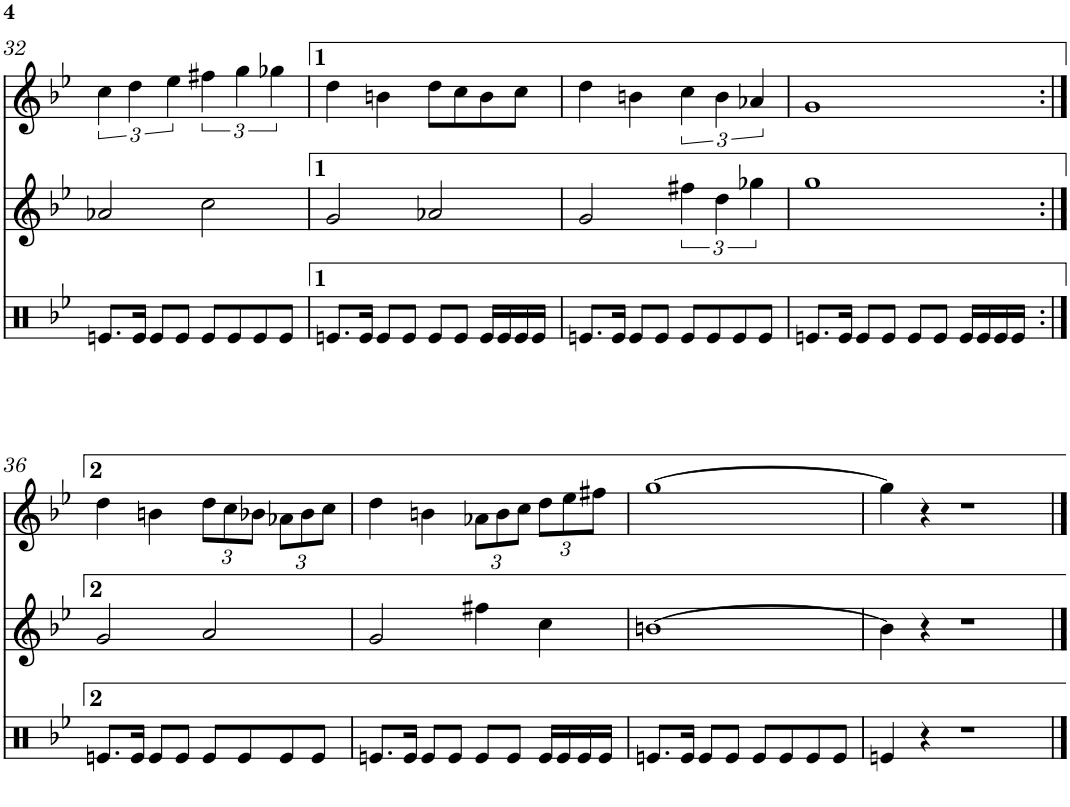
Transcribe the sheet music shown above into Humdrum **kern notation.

**kern	**kern	**kern
*part3	*part2	*part1
*staff3	*staff2	*staff1
*I"Timbal	*I"Gralla 2	*I"Gralla 1
!!LO:PB:g=z
*clefX	*clefG2	*clefG2
*k[b-e-]	*k[b-e-]	*k[b-e-]
*M4/4	*M4/4	*M4/4
=32	=32	=32
8.en/L	2a-X/	6cc\
.	.	6dd\
16e/Jk	.	.
8e/L	.	.
.	.	6ee-\
8e/J	.	.
8e/L	2cc\	6ff#X\
8e/	.	.
.	.	6gg\
8e/	.	.
.	.	6gg-X\
8e/J	.	.
=33	=33	=33
8.en/L	2g/	4dd\
16e/Jk	.	.
8e/L	.	4bn\
8e/J	.	.
8e/L	2a-X/	8dd\L
8e/J	.	8cc\
16e/LL	.	8b\
16e/	.	.
16e/	.	8cc\J
16e/JJ	.	.
=34	=34	=34
8.en/L	2g/	4dd\
16e/Jk	.	.
8e/L	.	4bn\
8e/J	.	.
8e/L	6ff#X\	6cc\
8e/	.	.
.	6dd\	6b\
8e/	.	.
.	6gg-X\	6a-X/
8e/J	.	.
=35	=35	=35
8.en/L	1gg	1g
16e/Jk	.	.
8e/L	.	.
8e/J	.	.
8e/L	.	.
8e/J	.	.
16e/LL	.	.
16e/	.	.
16e/	.	.
16e/JJ	.	.
!!LO:LB:g=z
=36:|!	=36:|!	=36:|!
8.en/L	2g/	4dd\
16e/Jk	.	.
8e/L	.	4bn\
8e/J	.	.
*	*	*Xbrackettup
8e/L	2a/	12dd\L
.	.	12cc\
8e/	.	.
.	.	12b-X\J
8e/	.	12a-X\L
.	.	12b-\
8e/J	.	.
.	.	12cc\J
=37	=37	=37
8.en/L	2g/	4dd\
16e/Jk	.	.
8e/L	.	4bn\
8e/J	.	.
8e/L	4ff#X\	12a-X\L
.	.	12b\
8e/J	.	.
.	.	12cc\J
16e/LL	4cc\	12dd\L
16e/	.	.
.	.	12ee-\
16e/	.	.
.	.	12ff#X\J
16e/JJ	.	.
=38	=38	=38
8.en/L	[1bn	[1gg
16e/Jk	.	.
8e/L	.	.
8e/J	.	.
8e/L	.	.
8e/	.	.
8e/	.	.
8e/J	.	.
=39	=39	=39
4en/	4b\]	4gg\]
4r	4r	4r
2r	2r	2r
==40	==40	==40
2r	2r	2r
=	=	=
*-	*-	*-
